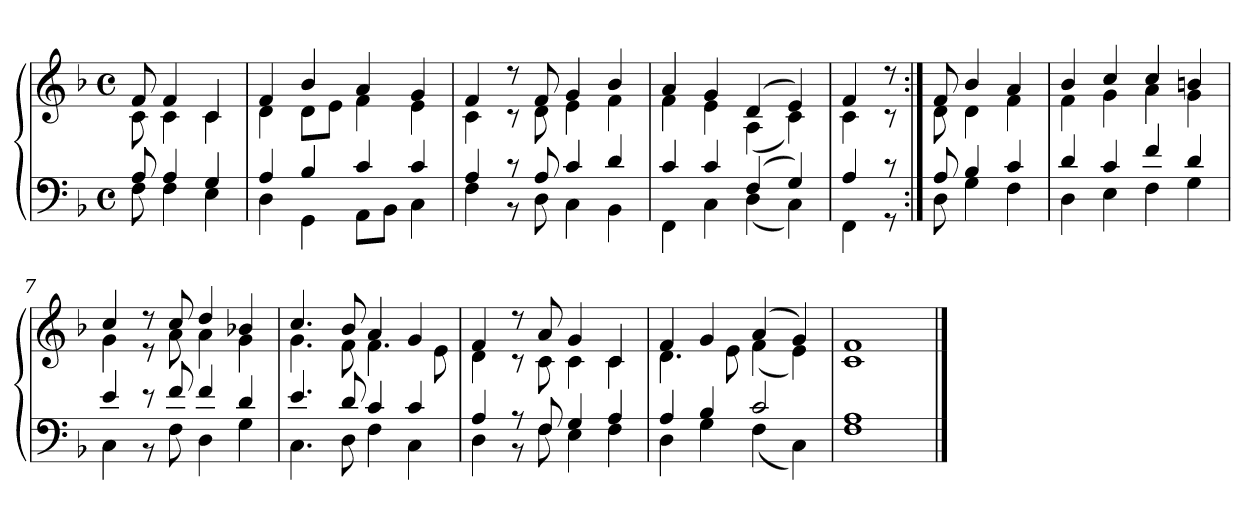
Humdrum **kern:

**kern	**kern
*part1	*part1
*staff2	*staff1
*clefF4	*clefG2
*k[b-]	*k[b-]
*F:	*F:
*M4/4	*M4/4
*met(c)	*met(c)
=	=
*^	*^
8A	8F	8f	8c
4A	4F	4f	4c
4G	4E	4c	4c
=1	=1	=1	=1
4A	4D	4f	4d
4B-	4GG	4b-	8dL
.	.	.	8eJ
4c	8AAL	4a	4f
.	8BB-J	.	.
4c	4C	4g	4e
=2	=2	=2	=2
4A	4F	4f	4c
8r	8r	8r	8r
8A	8D	8f	8d
4c	4C	4g	4e
4d	4BB-	4b-	4f
=3	=3	=3	=3
4c	4FF	4a	4f
4c	4C	4g	4e
(4F	(4D	(4d	(4A
4G)	4C)	4e)	4c)
=4	=4	=4	=4
4A	4FF	4f	4c
8r	8r	8r	8r
=5:|!	=5:|!	=5:|!	=5:|!
8A	8D	8f	8d
4B-	4G	4b-	4d
4c	4F	4a	4f
=6	=6	=6	=6
4d	4D	4b-	4f
4c	4E	4cc	4g
4f	4F	4cc	4a
4d	4G	4bn	4g
=7	=7	=7	=7
4e	4C	4cc	4g
8r	8r	8r	8r
8f	8F	8cc	8a
4f	4D	4dd	4a
4d	4G	4b-X	4g
=8	=8	=8	=8
4.e	4.C	4.cc	4.g
8d	8D	8b-	8f
4c	4F	4a	4.f
4c	4C	4g	.
.	.	.	8e
=9	=9	=9	=9
4A	4D	4f	4d
8r	8r	8r	8r
8F	8F	8a	8c
4G	4E	4g	4c
4A	4F	4c	4c
=10	=10	=10	=10
4A	4D	4f	4.d
4B-	4G	4g	.
.	.	.	8e
2c	(4F	(4a	(4f
.	4C)	4g)	4e)
=11	=11	=11	=11
1A	1F	1f	1c
*v	*v	*	*
*	*v	*v
==	==
*-	*-
